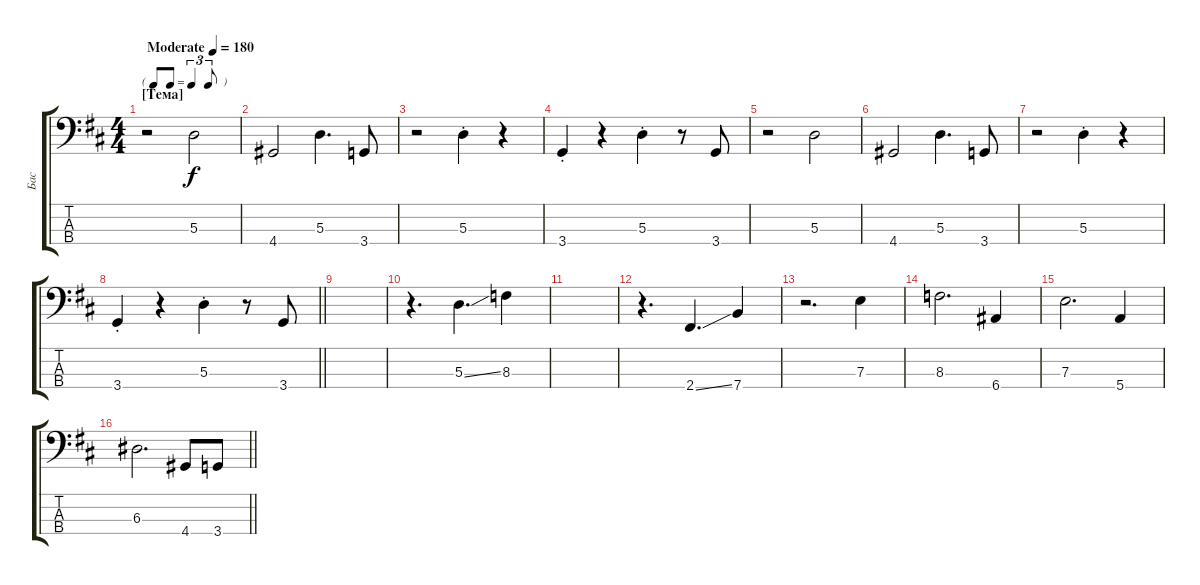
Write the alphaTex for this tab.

\track ("Бас" "Бас") {instrument acousticbass}
\staff {score tabs}
\tuning (G2 D2 A1 E1) {hide}
\ts (4 4)
\tf triplet8th
\section ("" "[Тема]")
\tempo (180 "Moderate")
\clef f4
\ks d
r.2{dy f instrument acousticbass} 5.3.2 |
4.4.2 5.3.4{d} 3.4.8 |
r.2 5.3{st}.4 r.4 |
3.4{st}.4 r.4 5.3{st}.4 r.8 3.4.8 |
r.2 5.3.2 |
4.4.2 5.3.4{d} 3.4.8 |
r.2 5.3{st}.4 r.4 |
\barLineRight lightlight
3.4{st}.4 r.4 5.3{st}.4 r.8 3.4.8 |
|
r.4{d} 5.3{ss}.4{d} 8.3.4 |
|
r.4{d} 2.4{ss}.4{d} 7.4.4 |
r.2{d} 7.3.4 |
8.3.2{d} 6.4.4 |
7.3.2{d} 5.4.4 |
\barLineRight lightlight
6.3.2{d} 4.4.8 3.4.8
